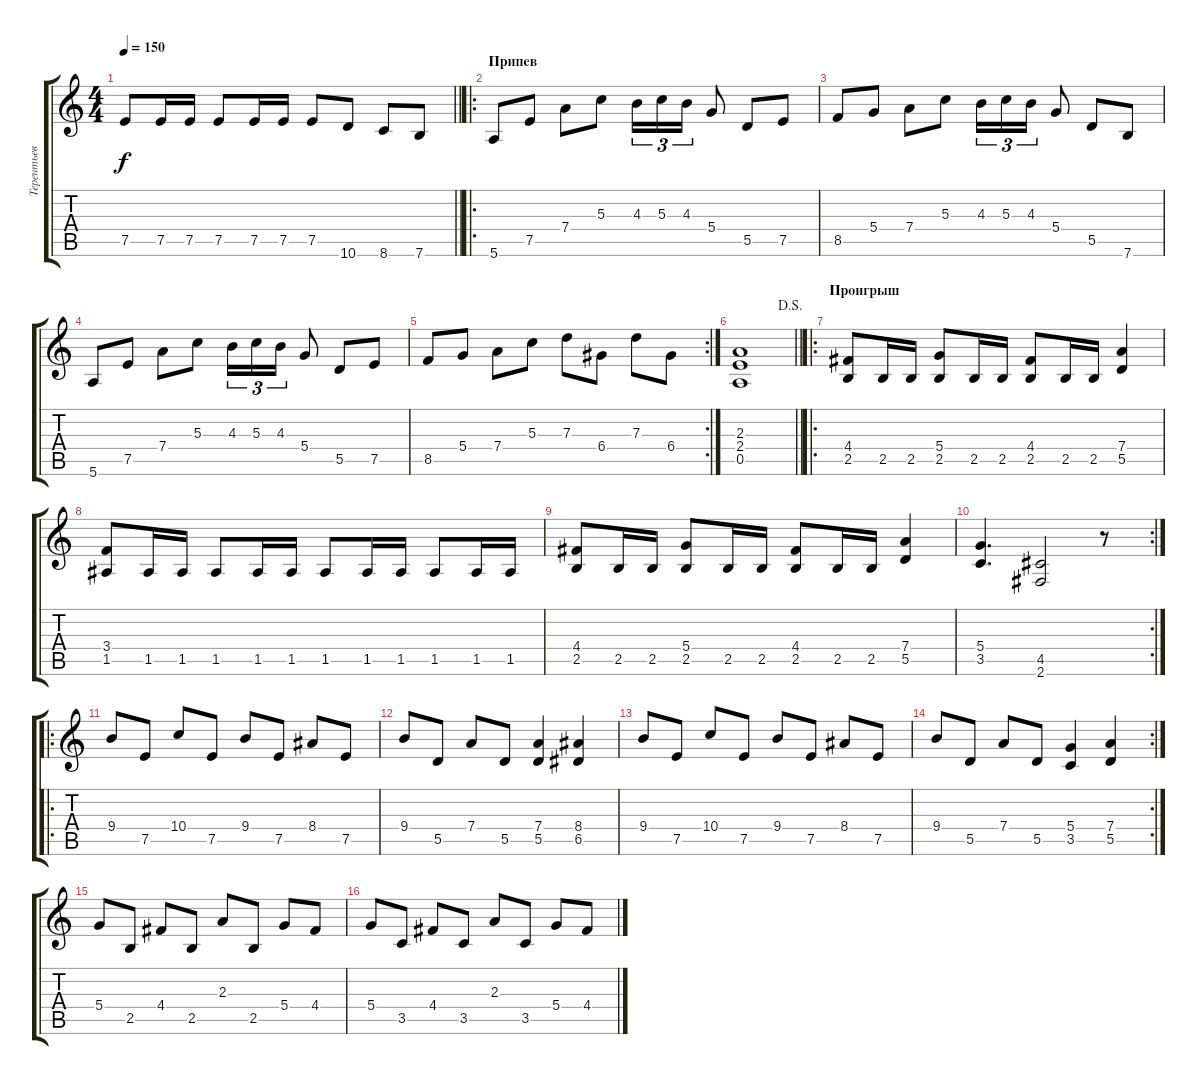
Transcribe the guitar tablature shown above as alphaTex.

\track ("Терентьев " "Терентьев ") {instrument distortionguitar}
\staff {score tabs}
\tuning (E4 B3 G3 D3 A2 E2) {hide}
\ts (4 4)
\tempo 150
\clef g2
\barLineRight lightlight
\ks c
7.5.8{dy f} 7.5.16 7.5.16 7.5.8 7.5.16 7.5.16 7.5.8 10.6.8 8.6.8 7.6.8 |
\ro
\section ("" "Припев")
5.6.8 7.5.8 7.4.8 5.3.8 4.3.16{tu (3 2)} 5.3.16{tu (3 2)} 4.3.16{tu (3 2)} 5.4.8 5.5.8 7.5.8 |
8.5.8 5.4.8 7.4.8 5.3.8 4.3.16{tu (3 2)} 5.3.16{tu (3 2)} 4.3.16{tu (3 2)} 5.4.8 5.5.8 7.6.8 |
5.6.8 7.5.8 7.4.8 5.3.8 4.3.16{tu (3 2)} 5.3.16{tu (3 2)} 4.3.16{tu (3 2)} 5.4.8 5.5.8 7.5.8 |
\rc 2
8.5.8 5.4.8 7.4.8 5.3.8 7.3.8 6.4.8 7.3.8 6.4.8 |
\jump dalsegno
\barLineRight lightlight
(2.3 2.4 0.5).1 |
\ro
\section ("" "Проигрыш")
(4.4 2.5).8 2.5.16 2.5.16 (5.4 2.5).8 2.5.16 2.5.16 (4.4 2.5).8 2.5.16 2.5.16 (7.4 5.5).4 |
(3.4 1.5).8 1.5.16 1.5.16 1.5.8 1.5.16 1.5.16 1.5.8 1.5.16 1.5.16 1.5.8 1.5.16 1.5.16 |
(4.4 2.5).8 2.5.16 2.5.16 (5.4 2.5).8 2.5.16 2.5.16 (4.4 2.5).8 2.5.16 2.5.16 (7.4 5.5).4 |
\rc 2
(5.4 3.5).4{d} (4.5 2.6).2 r.8 |
\ro
9.4.8 7.5.8 10.4.8 7.5.8 9.4.8 7.5.8 8.4.8 7.5.8 |
9.4.8 5.5.8 7.4.8 5.5.8 (7.4 5.5).4 (8.4 6.5).4 |
9.4.8 7.5.8 10.4.8 7.5.8 9.4.8 7.5.8 8.4.8 7.5.8 |
\rc 2
9.4.8 5.5.8 7.4.8 5.5.8 (5.4 3.5).4 (7.4 5.5).4 |
5.4.8 2.5.8 4.4.8 2.5.8 2.3.8 2.5.8 5.4.8 4.4.8 |
5.4.8 3.5.8 4.4.8 3.5.8 2.3.8 3.5.8 5.4.8 4.4.8
